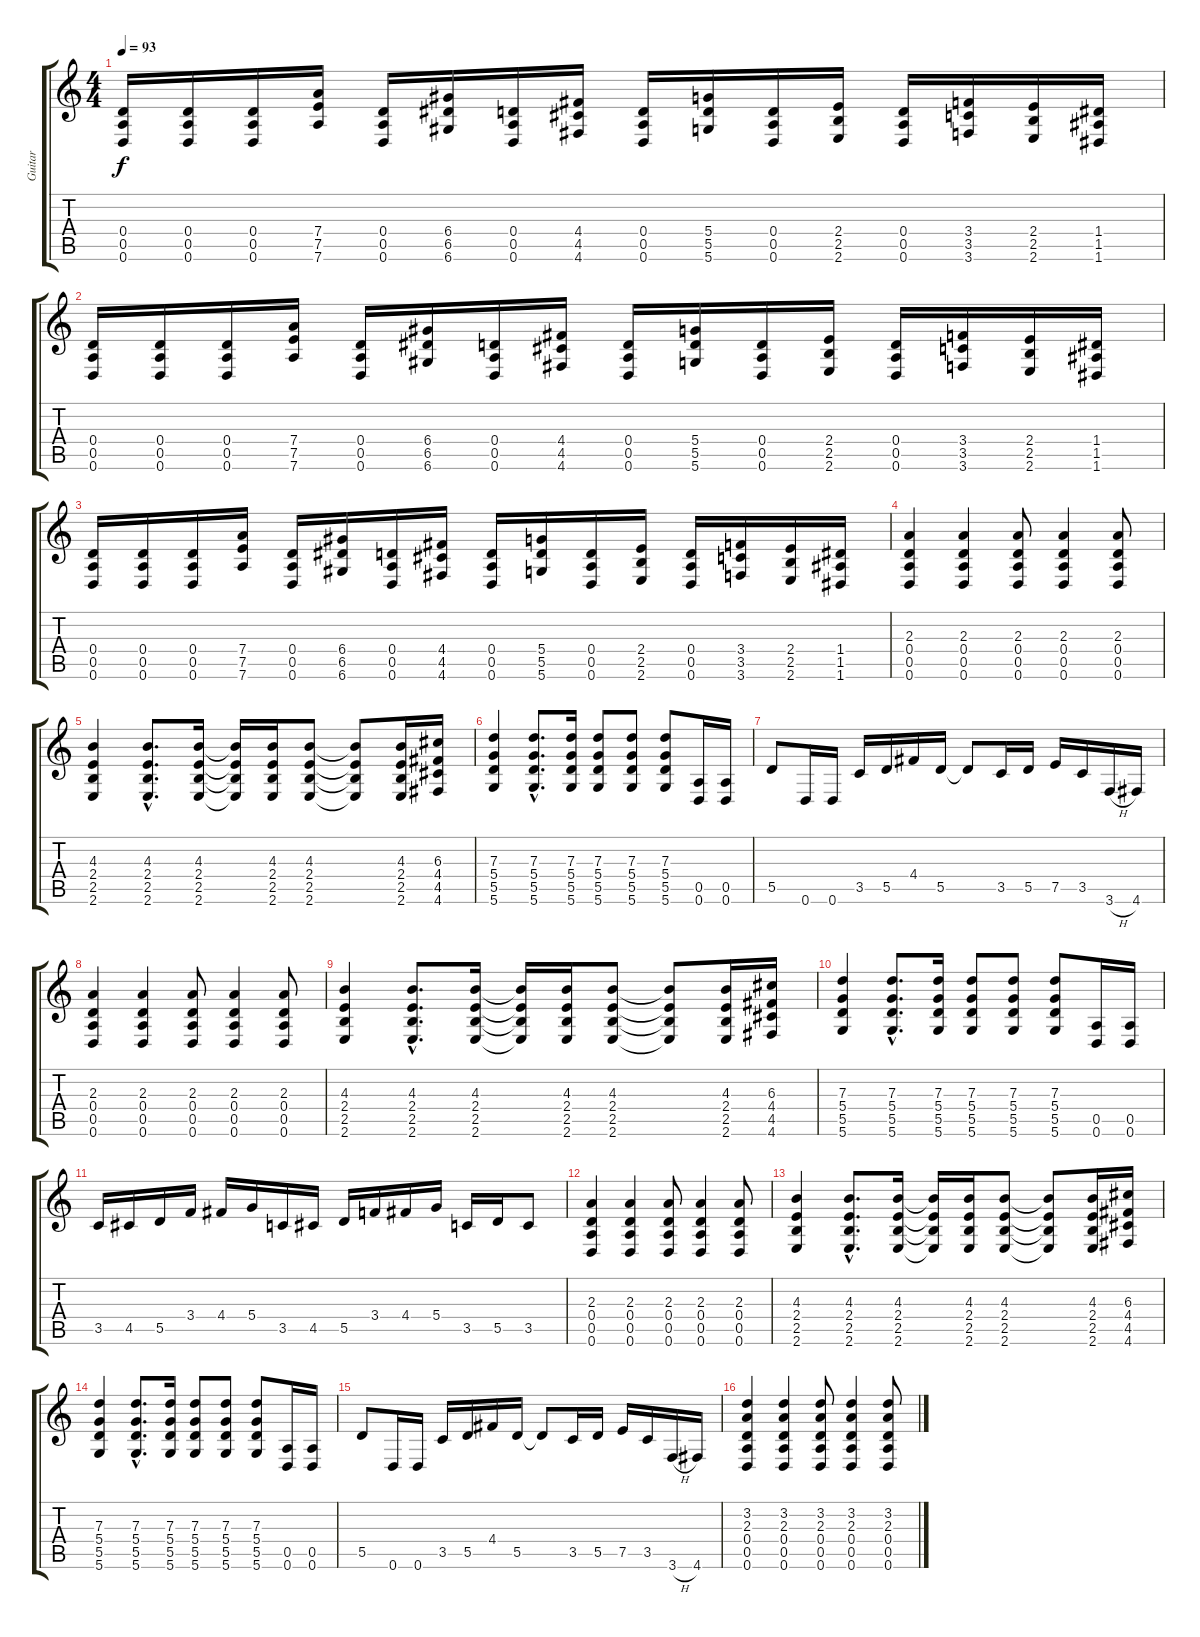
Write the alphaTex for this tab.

\track ("Guitar" "Guitar") {instrument distortionguitar}
\staff {score tabs}
\tuning (E4 B3 G3 D3 A2 D2) {hide}
\ts (4 4)
\tempo 93
\clef g2
\ks c
(0.4 0.5 0.6).16{dy f} (0.4 0.5 0.6).16 (0.4 0.5 0.6).16 (7.4 7.5 7.6).16 (0.4 0.5 0.6).16 (6.4 6.5 6.6).16 (0.4 0.5 0.6).16 (4.4 4.5 4.6).16 (0.4 0.5 0.6).16 (5.4 5.5 5.6).16 (0.4 0.5 0.6).16 (2.4 2.5 2.6).16 (0.4 0.5 0.6).16 (3.4 3.5 3.6).16 (2.4 2.5 2.6).16 (1.4 1.5 1.6).16 |
(0.4 0.5 0.6).16 (0.4 0.5 0.6).16 (0.4 0.5 0.6).16 (7.4 7.5 7.6).16 (0.4 0.5 0.6).16 (6.4 6.5 6.6).16 (0.4 0.5 0.6).16 (4.4 4.5 4.6).16 (0.4 0.5 0.6).16 (5.4 5.5 5.6).16 (0.4 0.5 0.6).16 (2.4 2.5 2.6).16 (0.4 0.5 0.6).16 (3.4 3.5 3.6).16 (2.4 2.5 2.6).16 (1.4 1.5 1.6).16 |
(0.4 0.5 0.6).16 (0.4 0.5 0.6).16 (0.4 0.5 0.6).16 (7.4 7.5 7.6).16 (0.4 0.5 0.6).16 (6.4 6.5 6.6).16 (0.4 0.5 0.6).16 (4.4 4.5 4.6).16 (0.4 0.5 0.6).16 (5.4 5.5 5.6).16 (0.4 0.5 0.6).16 (2.4 2.5 2.6).16 (0.4 0.5 0.6).16 (3.4 3.5 3.6).16 (2.4 2.5 2.6).16 (1.4 1.5 1.6).16 |
(2.3 0.4 0.5 0.6).4 (2.3 0.4 0.5 0.6).4 (2.3 0.4 0.5 0.6).8 (2.3 0.4 0.5 0.6).4 (2.3 0.4 0.5 0.6).8 |
(4.3 2.4 2.5 2.6).4 (4.3{hac} 2.4{hac} 2.5{hac} 2.6{hac}).8{d} (4.3 2.4 2.5 2.6).16 (4.3{t} 2.4{t} 2.5{t} 2.6{t}).16 (4.3 2.4 2.5 2.6).16 (4.3 2.4 2.5 2.6).8 (4.3{t} 2.4{t} 2.5{t} 2.6{t}).8 (4.3 2.4 2.5 2.6).16 (6.3 4.4 4.5 4.6).16 |
(7.3 5.4 5.5 5.6).4 (7.3{hac} 5.4{hac} 5.5{hac} 5.6{hac}).8{d} (7.3 5.4 5.5 5.6).16 (7.3 5.4 5.5 5.6).8 (7.3 5.4 5.5 5.6).8 (7.3 5.4 5.5 5.6).8 (0.5 0.6).16 (0.5 0.6).16 |
5.5.8 0.6.16 0.6.16 3.5.16 5.5.16 4.4.16 5.5.16 5.5{t}.8 3.5.16 5.5.16 7.5.16 3.5.16 3.6{h}.16 4.6.16 |
(2.3 0.4 0.5 0.6).4 (2.3 0.4 0.5 0.6).4 (2.3 0.4 0.5 0.6).8 (2.3 0.4 0.5 0.6).4 (2.3 0.4 0.5 0.6).8 |
(4.3 2.4 2.5 2.6).4 (4.3{hac} 2.4{hac} 2.5{hac} 2.6{hac}).8{d} (4.3 2.4 2.5 2.6).16 (4.3{t} 2.4{t} 2.5{t} 2.6{t}).16 (4.3 2.4 2.5 2.6).16 (4.3 2.4 2.5 2.6).8 (4.3{t} 2.4{t} 2.5{t} 2.6{t}).8 (4.3 2.4 2.5 2.6).16 (6.3 4.4 4.5 4.6).16 |
(7.3 5.4 5.5 5.6).4 (7.3{hac} 5.4{hac} 5.5{hac} 5.6{hac}).8{d} (7.3 5.4 5.5 5.6).16 (7.3 5.4 5.5 5.6).8 (7.3 5.4 5.5 5.6).8 (7.3 5.4 5.5 5.6).8 (0.5 0.6).16 (0.5 0.6).16 |
3.5.16 4.5.16 5.5.16 3.4.16 4.4.16 5.4.16 3.5.16 4.5.16 5.5.16 3.4.16 4.4.16 5.4.16 3.5.16 5.5.16 3.5.8 |
(2.3 0.4 0.5 0.6).4 (2.3 0.4 0.5 0.6).4 (2.3 0.4 0.5 0.6).8 (2.3 0.4 0.5 0.6).4 (2.3 0.4 0.5 0.6).8 |
(4.3 2.4 2.5 2.6).4 (4.3{hac} 2.4{hac} 2.5{hac} 2.6{hac}).8{d} (4.3 2.4 2.5 2.6).16 (4.3{t} 2.4{t} 2.5{t} 2.6{t}).16 (4.3 2.4 2.5 2.6).16 (4.3 2.4 2.5 2.6).8 (4.3{t} 2.4{t} 2.5{t} 2.6{t}).8 (4.3 2.4 2.5 2.6).16 (6.3 4.4 4.5 4.6).16 |
(7.3 5.4 5.5 5.6).4 (7.3{hac} 5.4{hac} 5.5{hac} 5.6{hac}).8{d} (7.3 5.4 5.5 5.6).16 (7.3 5.4 5.5 5.6).8 (7.3 5.4 5.5 5.6).8 (7.3 5.4 5.5 5.6).8 (0.5 0.6).16 (0.5 0.6).16 |
5.5.8 0.6.16 0.6.16 3.5.16 5.5.16 4.4.16 5.5.16 5.5{t}.8 3.5.16 5.5.16 7.5.16 3.5.16 3.6{h}.16 4.6.16 |
(3.2 2.3 0.4 0.5 0.6).4 (3.2 2.3 0.4 0.5 0.6).4 (3.2 2.3 0.4 0.5 0.6).8 (3.2 2.3 0.4 0.5 0.6).4 (3.2 2.3 0.4 0.5 0.6).8
